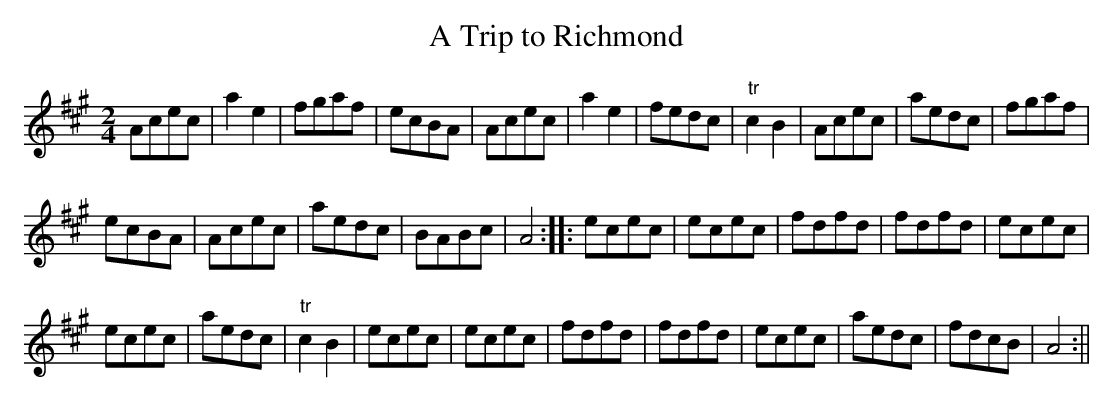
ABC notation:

X:1
T:Trip to Richmond, A
M:2/4
L:1/8
K:A
Acec | a2e2 | fgaf | ecBA | Acec | a2e2 | fedc | "tr"c2B2 | Acec | aedc | fgaf |
ecBA | Acec | aedc | BABc | A4::ecec | ecec | fdfd | fdfd | ecec |
ecec | aedc | "tr"c2B2 | ecec | ecec | fdfd | fdfd | ecec | aedc | fdcB | A4 :||
